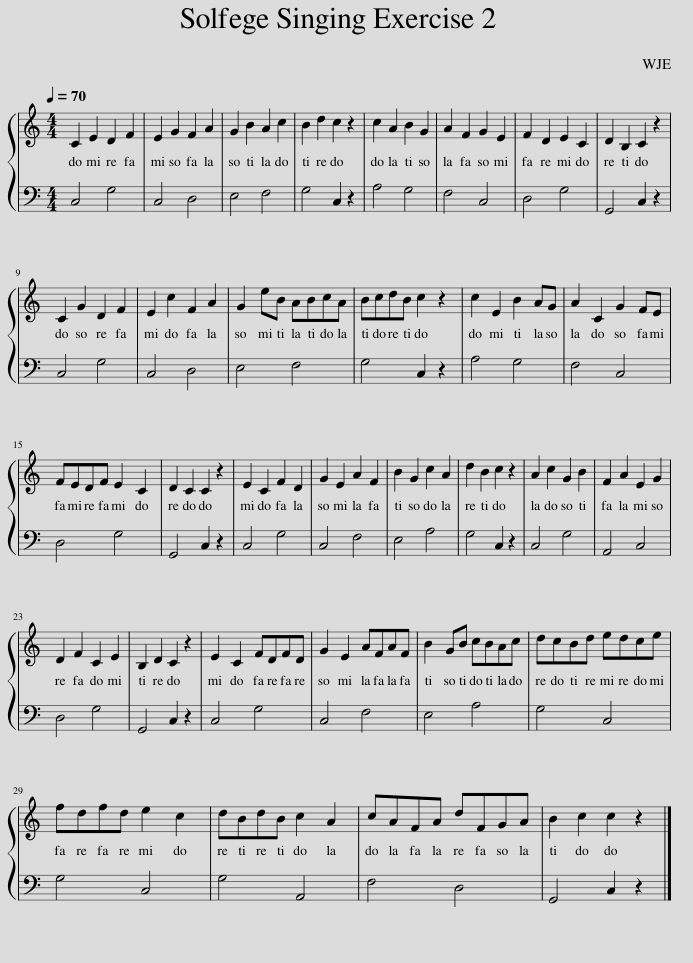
X:1
%%score { 1 | 2 }
L:1/8
Q:1/4=70
M:4/4
I:linebreak $
K:C
V:1 treble
V:2 bass
V:1
 C2 E2 D2 F2 | E2 G2 F2 A2 | G2 B2 A2 c2 | B2 d2 c2 z2 | c2 A2 B2 G2 | %5
 A2 F2 G2 E2 | F2 D2 E2 C2 | D2 B,2 C2 z2 |$ C2 G2 D2 F2 | E2 c2 F2 A2 | %10
 G2 eB ABcA | BcdB c2 z2 | c2 E2 B2 AG | A2 C2 G2 FE |$ FEDF E2 C2 | %15
 D2 C2 C2 z2 | E2 C2 F2 D2 | G2 E2 A2 F2 | B2 G2 c2 A2 | d2 B2 c2 z2 | %20
 A2 c2 G2 B2 | F2 A2 E2 G2 |$ D2 F2 C2 E2 | B,2 D2 C2 z2 | E2 C2 FDFD | %25
 G2 E2 AFAF | B2 GB cBAc | dcBd edce |$ fdfd e2 c2 | dBdB c2 A2 | %30
 cAFA dFGA | B2 c2 c2 z2 |] %32
V:2
 C,4 G,4 | C,4 D,4 | E,4 F,4 | G,4 C,2 z2 | A,4 G,4 | %5
 F,4 C,4 | D,4 G,4 | G,,4 C,2 z2 |$ C,4 G,4 | C,4 D,4 | %10
 E,4 F,4 | G,4 C,2 z2 | A,4 G,4 | F,4 C,4 |$ D,4 G,4 | %15
 G,,4 C,2 z2 | C,4 G,4 | C,4 F,4 | E,4 A,4 | G,4 C,2 z2 | %20
 C,4 G,4 | A,,4 C,4 |$ D,4 G,4 | G,,4 C,2 z2 | C,4 G,4 | %25
 C,4 F,4 | E,4 A,4 | G,4 C,4 |$ G,4 C,4 | G,4 A,,4 | %30
 F,4 D,4 | G,,4 C,2 z2 |] %32
